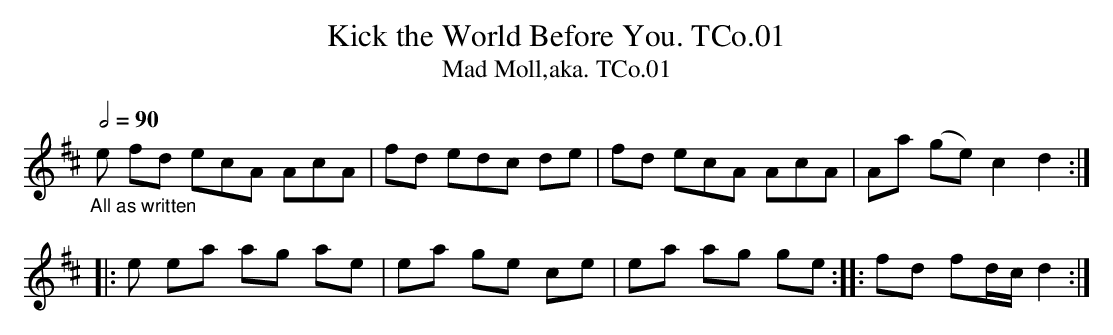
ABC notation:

X:1
T:Kick the World Before You. TCo.01
T:Mad Moll,aka. TCo.01
M:none
L:1/8
Q:1/2=90
K:D
"_All as written"e fd ecA AcA|fd edc de|fd ecA AcA|Aa (ge) c2 d2 :|
|: e ea ag ae|ea ge ce|ea ag ge :: fd fd/c/ d2 :|
